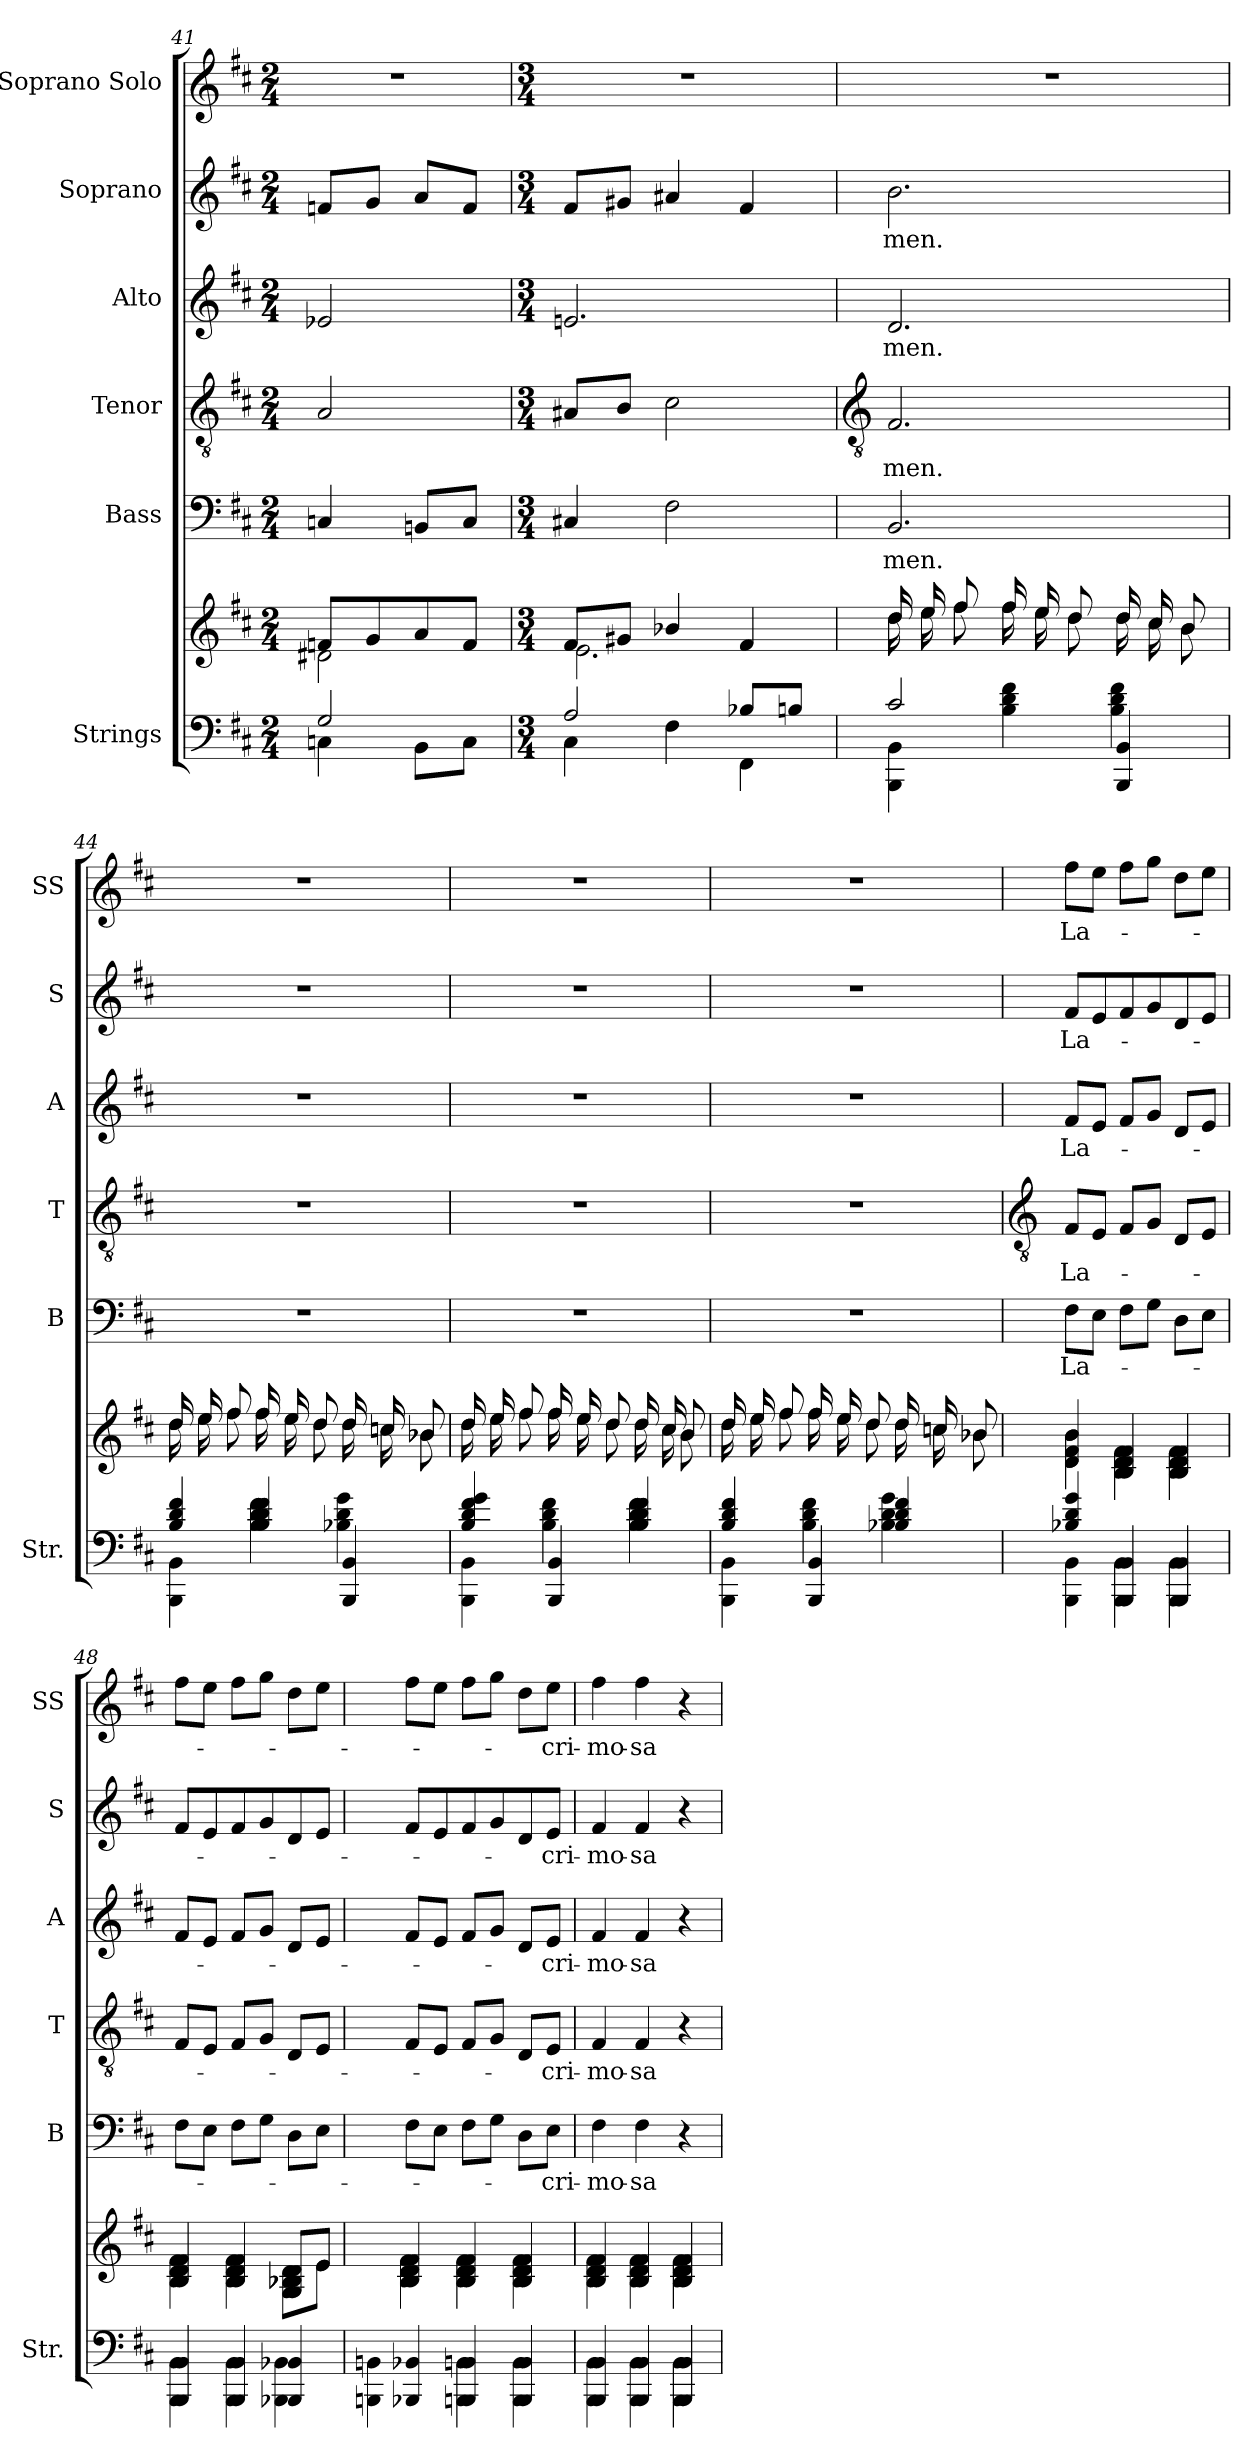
**kern	**kern	**kern	**text	**kern	**text	**kern	**text	**kern	**text	**kern	**text
*part6	*part6	*part5	*part5	*part4	*part4	*part3	*part3	*part2	*part2	*part1	*part1
*staff7	*staff6	*staff5	*staff5	*staff4	*staff4	*staff3	*staff3	*staff2	*staff2	*staff1	*staff1
*I"Strings	*	*I"Bass	*	*I"Tenor	*	*I"Alto	*	*I"Soprano	*	*I"Soprano Solo	*
*I'Str.	*	*I'B	*	*I'T	*	*I'A	*	*I'S	*	*I'SS	*
*clefF4	*clefG2	*clefF4	*	*clefGv2	*	*clefG2	*	*clefG2	*	*clefG2	*
*k[f#c#]	*k[f#c#]	*k[f#c#]	*	*k[f#c#]	*	*k[f#c#]	*	*k[f#c#]	*	*k[f#c#]	*
*D:	*D:	*D:	*	*D:	*	*D:	*	*D:	*	*D:	*
*M2/4	*M2/4	*M2/4	*	*M2/4	*	*M2/4	*	*M2/4	*	*M2/4	*
=41	=41	=41	=41	=41	=41	=41	=41	=41	=41	=41	=41
*^	*^	*	*	*	*	*	*	*	*	*	*
!	!	!	!	!	!	!	!	!	!	!	!	!LO:N:vis=1	!
2G/	4Cn\	8fn/L	2d#X\	4Cn	.	2A	.	2e-X	.	8fnL	.	2r	.
.	.	8g/	.	.	.	.	.	.	.	8gJ	.	.	.
.	8BB\L	8a/	.	8BBnL	.	.	.	.	.	8aL	.	.	.
.	8C\J	8f/J	.	8CJ	.	.	.	.	.	8fJ	.	.	.
=42	=42	=42	=42	=42	=42	=42	=42	=42	=42	=42	=42	=42	=42
*M3/4	*	*M3/4	*	*M3/4	*	*M3/4	*	*M3/4	*	*M3/4	*	*M3/4	*
!	!	!	!	!	!	!	!	!	!	!	!	!LO:N:vis=1	!
2A/	4C#\	8f#/L	2.e\	4C#X	.	8A#XL	.	2.en	.	8f#L	.	2.r	.
.	.	8g#X/J	.	.	.	8BJ	.	.	.	8g#XJ	.	.	.
.	4F#\	4b-X/	.	2F#	.	2c#	.	.	.	4a#X	.	.	.
8B-X/L	4FF#\	4f#/	.	.	.	.	.	.	.	4f#	.	.	.
8Bn/J	.	.	.	.	.	.	.	.	.	.	.	.	.
!!LO:LB:g=z
=43	=43	=43	=43	=43	=43	=43	=43	=43	=43	=43	=43	=43	=43
*	*	*	*	*	*	*clefGv2	*	*	*	*	*	*	*
!	!	!	!	!	!LO:LY:b	!	!LO:LY:b	!	!LO:LY:b	!	!LO:LY:b	!LO:N:vis=1	!
2c#/	4BBB\ 4BB\	16dd/LL	16dd\LL	2.BB	-men.	2.F#	-men.	2.d	-men.	2.b	-men.	2.r	.
.	.	16ee/	16ee\	.	.	.	.	.	.	.	.	.	.
.	.	8ff#/	8ff#\	.	.	.	.	.	.	.	.	.	.
.	4B\ 4d\ 4f#\	16ff#/L	16ff#\L	.	.	.	.	.	.	.	.	.	.
.	.	16ee/	16ee\	.	.	.	.	.	.	.	.	.	.
.	.	8dd/	8dd\	.	.	.	.	.	.	.	.	.	.
4BBB/ 4BB/	4B\ 4d\ 4f#\	16dd/L	16dd\L	.	.	.	.	.	.	.	.	.	.
.	.	16cc#/	16cc#\	.	.	.	.	.	.	.	.	.	.
.	.	8b/J	8b\J	.	.	.	.	.	.	.	.	.	.
=44	=44	=44	=44	=44	=44	=44	=44	=44	=44	=44	=44	=44	=44
!	!	!	!	!LO:N:vis=1	!	!LO:N:vis=1	!	!LO:N:vis=1	!	!LO:N:vis=1	!	!LO:N:vis=1	!
4B/ 4d/ 4f#/	4BBB\ 4BB\	16dd/LL	16dd\LL	2.r	.	2.r	.	2.r	.	2.r	.	2.r	.
.	.	16ee/	16ee\	.	.	.	.	.	.	.	.	.	.
.	.	8ff#/	8ff#\	.	.	.	.	.	.	.	.	.	.
4B/ 4d/ 4f#/	4B\ 4d\ 4f#\	16ff#/L	16ff#\L	.	.	.	.	.	.	.	.	.	.
.	.	16ee/	16ee\	.	.	.	.	.	.	.	.	.	.
.	.	8dd/	8dd\	.	.	.	.	.	.	.	.	.	.
4BBB/ 4BB/	4B-X\ 4d\ 4g\	16dd/L	16dd\L	.	.	.	.	.	.	.	.	.	.
.	.	16ccn/	16ccn\	.	.	.	.	.	.	.	.	.	.
.	.	8b-X/J	8b-X\J	.	.	.	.	.	.	.	.	.	.
=45	=45	=45	=45	=45	=45	=45	=45	=45	=45	=45	=45	=45	=45
!	!	!	!	!LO:N:vis=1	!	!LO:N:vis=1	!	!LO:N:vis=1	!	!LO:N:vis=1	!	!LO:N:vis=1	!
4B/ 4d/ 4f#/ 4g/	4BBB\ 4BB\	16dd/LL	16dd\LL	2.r	.	2.r	.	2.r	.	2.r	.	2.r	.
.	.	16ee/	16ee\	.	.	.	.	.	.	.	.	.	.
.	.	8ff#/	8ff#\	.	.	.	.	.	.	.	.	.	.
4BBB/ 4BB/	4B\ 4d\ 4f#\	16ff#/L	16ff#\L	.	.	.	.	.	.	.	.	.	.
.	.	16ee/	16ee\	.	.	.	.	.	.	.	.	.	.
.	.	8dd/	8dd\	.	.	.	.	.	.	.	.	.	.
4B/ 4d/ 4f#/	4B\ 4d\ 4f#\	16dd/L	16dd\L	.	.	.	.	.	.	.	.	.	.
.	.	16cc#/	16cc#\	.	.	.	.	.	.	.	.	.	.
.	.	8b/J	8b\J	.	.	.	.	.	.	.	.	.	.
=46	=46	=46	=46	=46	=46	=46	=46	=46	=46	=46	=46	=46	=46
!	!	!	!	!LO:N:vis=1	!	!LO:N:vis=1	!	!LO:N:vis=1	!	!LO:N:vis=1	!	!LO:N:vis=1	!
4B/ 4d/ 4f#/	4BBB\ 4BB\	16dd/LL	16dd\LL	2.r	.	2.r	.	2.r	.	2.r	.	2.r	.
.	.	16ee/	16ee\	.	.	.	.	.	.	.	.	.	.
.	.	8ff#/	8ff#\	.	.	.	.	.	.	.	.	.	.
4BBB/ 4BB/	4B\ 4d\ 4f#\	16ff#/L	16ff#\L	.	.	.	.	.	.	.	.	.	.
.	.	16ee/	16ee\	.	.	.	.	.	.	.	.	.	.
.	.	8dd/	8dd\	.	.	.	.	.	.	.	.	.	.
4B/ 4d/ 4f#/	4B-X\ 4d\ 4g\	16dd/L	16dd\L	.	.	.	.	.	.	.	.	.	.
.	.	16ccn/	16ccn\	.	.	.	.	.	.	.	.	.	.
.	.	8b-X/J	8b-X\J	.	.	.	.	.	.	.	.	.	.
!!LO:LB:g=z
=47	=47	=47	=47	=47	=47	=47	=47	=47	=47	=47	=47	=47	=47
*	*	*	*	*	*	*clefGv2	*	*	*	*	*	*	*
!	!	!	!	!	!LO:LY:b	!	!LO:LY:b	!	!LO:LY:b	!	!LO:LY:b	!	!LO:LY:b
4B-X/ 4d/ 4g/	4BBB\ 4BB\	4d/ 4f#/ 4b/	4d\ 4f#\ 4b\	8F#L	La-	8F#L	La-	8f#L	La-	8f#L	La-	8ff#L	La-
.	.	.	.	8EJ	.	8EJ	.	8eJ	.	8e	.	8eeJ	.
4BBB/ 4BB/	4BBB\ 4BB\	4B/ 4d/ 4f#/	4B\ 4d\ 4f#\	8F#L	.	8F#L	.	8f#L	.	8f#	.	8ff#L	.
.	.	.	.	8GJ	.	8GJ	.	8gJ	.	8g	.	8ggJ	.
4BBB/ 4BB/	4BBB\ 4BB\	4B/ 4d/ 4f#/	4B\ 4d\ 4f#\	8DL	.	8DL	.	8dL	.	8d	.	8ddL	.
.	.	.	.	8EJ	.	8EJ	.	8eJ	.	8eJ	.	8eeJ	.
=48	=48	=48	=48	=48	=48	=48	=48	=48	=48	=48	=48	=48	=48
4BBB/ 4BB/	4BBB\ 4BB\	4B/ 4d/ 4f#/	4B\ 4d\ 4f#\	8F#L	.	8F#L	.	8f#L	.	8f#L	.	8ff#L	.
.	.	.	.	8EJ	.	8EJ	.	8eJ	.	8e	.	8eeJ	.
4BBB/ 4BB/	4BBB\ 4BB\	4B/ 4d/ 4f#/	4B\ 4d\ 4f#\	8F#L	.	8F#L	.	8f#L	.	8f#	.	8ff#L	.
.	.	.	.	8GJ	.	8GJ	.	8gJ	.	8g	.	8ggJ	.
4BBB/ 4BB/	4BBB-X\ 4BB-X\	8G/ 8B-X/ 8d/L	8G\ 8B-X\ 8d\L	8DL	.	8DL	.	8dL	.	8d	.	8ddL	.
.	.	8e/J	8e\J	8EJ	.	8EJ	.	8eJ	.	8eJ	.	8eeJ	.
=49	=49	=49	=49	=49	=49	=49	=49	=49	=49	=49	=49	=49	=49
4BBB-X/ 4BB-X/	4BBB\ 4BB\	4B/ 4d/ 4f#/	4B\ 4d\ 4f#\	8F#L	.	8F#L	.	8f#L	.	8f#L	.	8ff#L	.
.	.	.	.	8EJ	.	8EJ	.	8eJ	.	8e	.	8eeJ	.
4BBBn/ 4BBn/	4BBB\ 4BB\	4B/ 4d/ 4f#/	4B\ 4d\ 4f#\	8F#L	.	8F#L	.	8f#L	.	8f#	.	8ff#L	.
.	.	.	.	8GJ	.	8GJ	.	8gJ	.	8g	.	8ggJ	.
4BBB/ 4BB/	4BBB\ 4BB\	4B/ 4d/ 4f#/	4B\ 4d\ 4f#\	8DL	.	8DL	.	8dL	.	8d	.	8ddL	.
!	!	!	!	!	!LO:LY:b	!	!LO:LY:b	!	!LO:LY:b	!	!LO:LY:b	!	!LO:LY:b
.	.	.	.	8EJ	-cri-	8EJ	-cri-	8eJ	-cri-	8eJ	-cri-	8eeJ	-cri-
=50	=50	=50	=50	=50	=50	=50	=50	=50	=50	=50	=50	=50	=50
!	!	!	!	!	!LO:LY:b	!	!LO:LY:b	!	!LO:LY:b	!	!LO:LY:b	!	!LO:LY:b
4BBB/ 4BB/	4BBB\ 4BB\	4B/ 4d/ 4f#/	4B\ 4d\ 4f#\	4F#	-mo-	4F#	-mo-	4f#	-mo-	4f#	-mo-	4ff#	-mo-
!	!	!	!	!	!LO:LY:b	!	!LO:LY:b	!	!LO:LY:b	!	!LO:LY:b	!	!LO:LY:b
4BBB/ 4BB/	4BBB\ 4BB\	4B/ 4d/ 4f#/	4B\ 4d\ 4f#\	4F#	-sa	4F#	-sa	4f#	-sa	4f#	-sa	4ff#	-sa
4BBB/ 4BB/	4BBB\ 4BB\	4B/ 4d/ 4f#/	4B\ 4d\ 4f#\	4r	.	4r	.	4r	.	4r	.	4r	.
*v	*v	*	*	*	*	*	*	*	*	*	*	*	*
*	*v	*v	*	*	*	*	*	*	*	*	*	*
=	=	=	=	=	=	=	=	=	=	=	=
*-	*-	*-	*-	*-	*-	*-	*-	*-	*-	*-	*-
